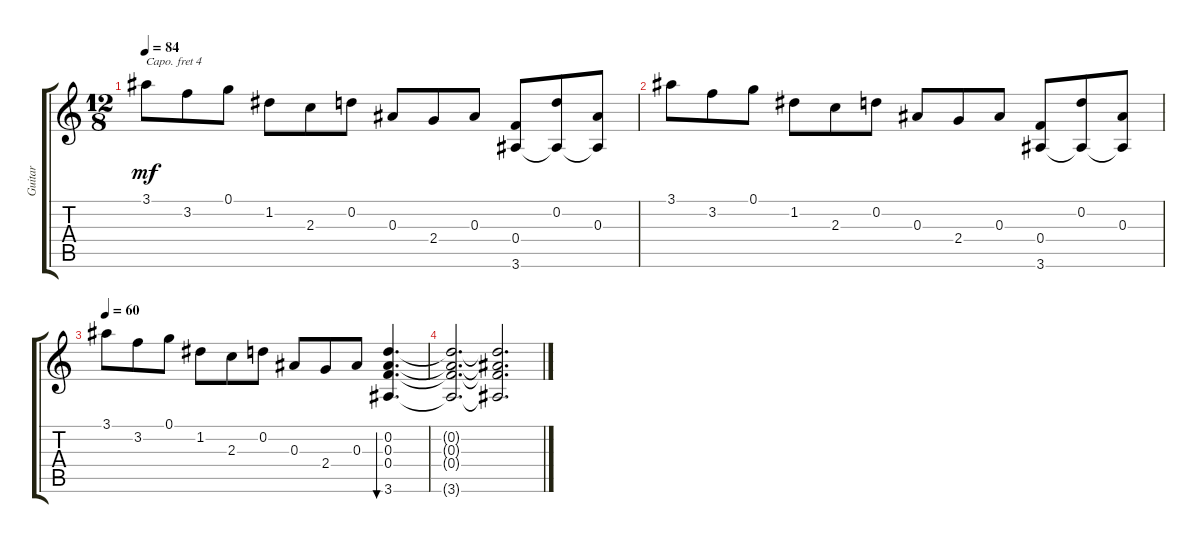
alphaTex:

\track ("Guitar" "Guitar") {instrument acousticguitarsteel}
\staff {score tabs}
\capo 4
\tuning (Eb4 Bb3 Gb3 Db3 Ab2 Eb2) {hide}
\ts (12 8)
\tempo 84
\clef g2
\ks c
3.1.8{dy mf} 3.2.8 0.1.8 1.2.8 2.3.8 0.2.8 0.3.8 2.4.8 0.3.8 (0.4 3.6).8 (0.2 3.6{t}).8 (0.3 3.6{t}).8 |
3.1.8 3.2.8 0.1.8 1.2.8 2.3.8 0.2.8 0.3.8 2.4.8 0.3.8 (0.4 3.6).8 (0.2 3.6{t}).8 (0.3 3.6{t}).8 |
\tempo 60
3.1.8 3.2.8 0.1.8 1.2.8 2.3.8 0.2.8 0.3.8 2.4.8 0.3.8 (0.2 0.3 0.4 3.6).4{d bu 240} |
(0.2{t} 0.3{t} 0.4{t} 3.6{t}).2{d} (0.2{t} 0.3{t} 0.4{t} 3.6{t}).2{d}
